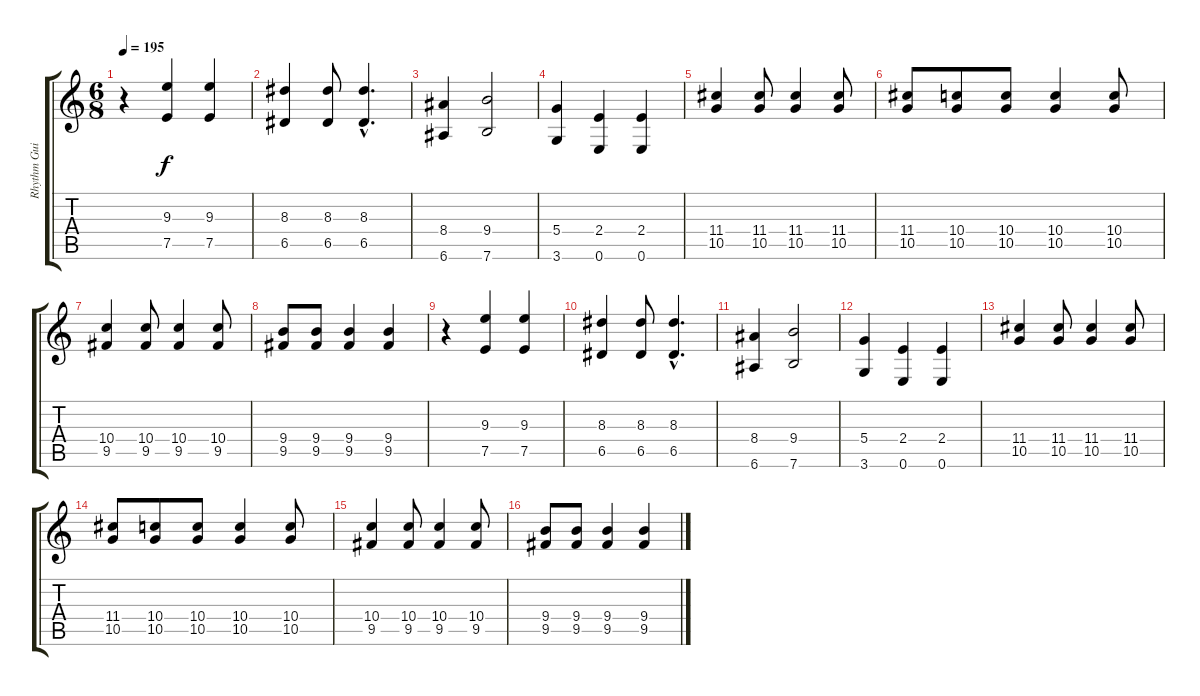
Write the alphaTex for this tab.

\track ("Rhythm Guitar" "Rhythm Gui") {instrument distortionguitar}
\staff {score tabs}
\tuning (E4 B3 G3 D3 A2 E2) {hide}
\ts (6 8)
\tempo 195
\clef g2
\ks c
r.4{dy f} (9.3 7.5).4 (9.3 7.5).4 |
(8.3 6.5).4 (8.3 6.5).8 (8.3{hac} 6.5{hac}).4{d} |
(8.4 6.6).4 (9.4 7.6).2 |
(5.4 3.6).4 (2.4 0.6).4 (2.4 0.6).4 |
(11.4 10.5).4 (11.4 10.5).8 (11.4 10.5).4 (11.4 10.5).8 |
(11.4 10.5).8 (10.4 10.5).8 (10.4 10.5).8 (10.4 10.5).4 (10.4 10.5).8 |
(10.4 9.5).4 (10.4 9.5).8 (10.4 9.5).4 (10.4 9.5).8 |
(9.4 9.5).8 (9.4 9.5).8 (9.4 9.5).4 (9.4 9.5).4 |
r.4 (9.3 7.5).4 (9.3 7.5).4 |
(8.3 6.5).4 (8.3 6.5).8 (8.3{hac} 6.5{hac}).4{d} |
(8.4 6.6).4 (9.4 7.6).2 |
(5.4 3.6).4 (2.4 0.6).4 (2.4 0.6).4 |
(11.4 10.5).4 (11.4 10.5).8 (11.4 10.5).4 (11.4 10.5).8 |
(11.4 10.5).8 (10.4 10.5).8 (10.4 10.5).8 (10.4 10.5).4 (10.4 10.5).8 |
(10.4 9.5).4 (10.4 9.5).8 (10.4 9.5).4 (10.4 9.5).8 |
(9.4 9.5).8 (9.4 9.5).8 (9.4 9.5).4 (9.4 9.5).4
